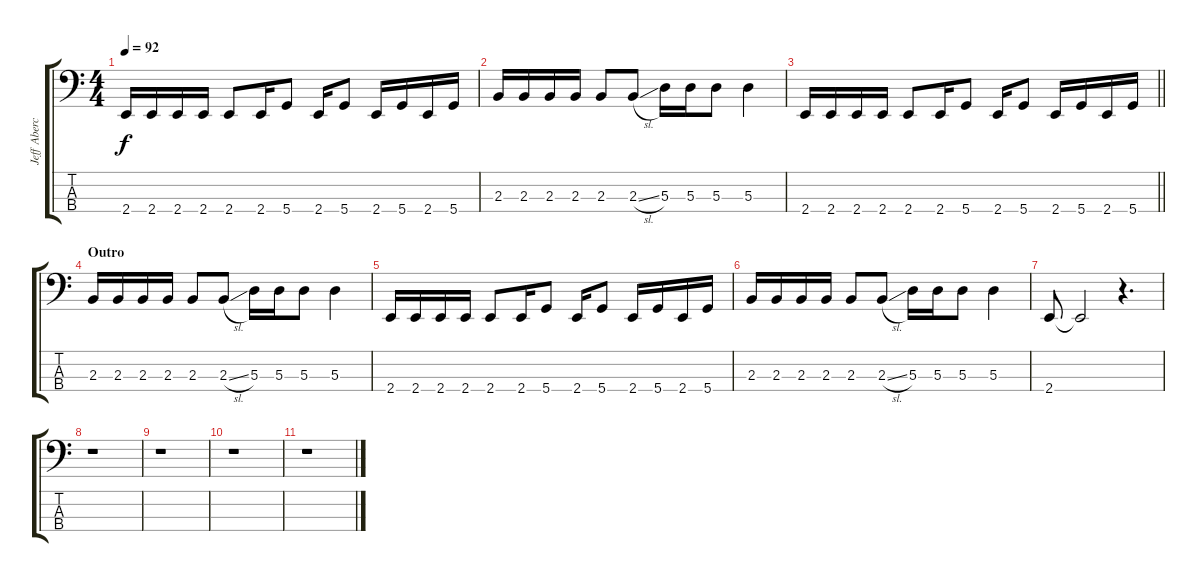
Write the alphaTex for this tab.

\track ("Jeff Abercrombie (Bass)" "Jeff Aberc") {instrument electricbassfinger}
\staff {score tabs}
\tuning (G2 D2 A1 D1) {hide}
\ts (4 4)
\tempo 92
\clef f4
\ks c
2.4.16{dy f} 2.4.16 2.4.16 2.4.16 2.4.8 2.4.16 5.4.8 2.4.16 5.4.8 2.4.16 5.4.16 2.4.16 5.4.16 |
2.3.16 2.3.16 2.3.16 2.3.16 2.3.8 2.3{sl}.8 5.3.16 5.3.16 5.3.8 5.3.4 |
\barLineRight lightlight
2.4.16 2.4.16 2.4.16 2.4.16 2.4.8 2.4.16 5.4.8 2.4.16 5.4.8 2.4.16 5.4.16 2.4.16 5.4.16 |
\section ("" "Outro")
2.3.16 2.3.16 2.3.16 2.3.16 2.3.8 2.3{sl}.8 5.3.16 5.3.16 5.3.8 5.3.4 |
2.4.16 2.4.16 2.4.16 2.4.16 2.4.8 2.4.16 5.4.8 2.4.16 5.4.8 2.4.16 5.4.16 2.4.16 5.4.16 |
2.3.16 2.3.16 2.3.16 2.3.16 2.3.8 2.3{sl}.8 5.3.16 5.3.16 5.3.8 5.3.4 |
2.4.8 2.4{t}.2 r.4{d} |
r.1 |
r.1 |
r.1 |
r.1
